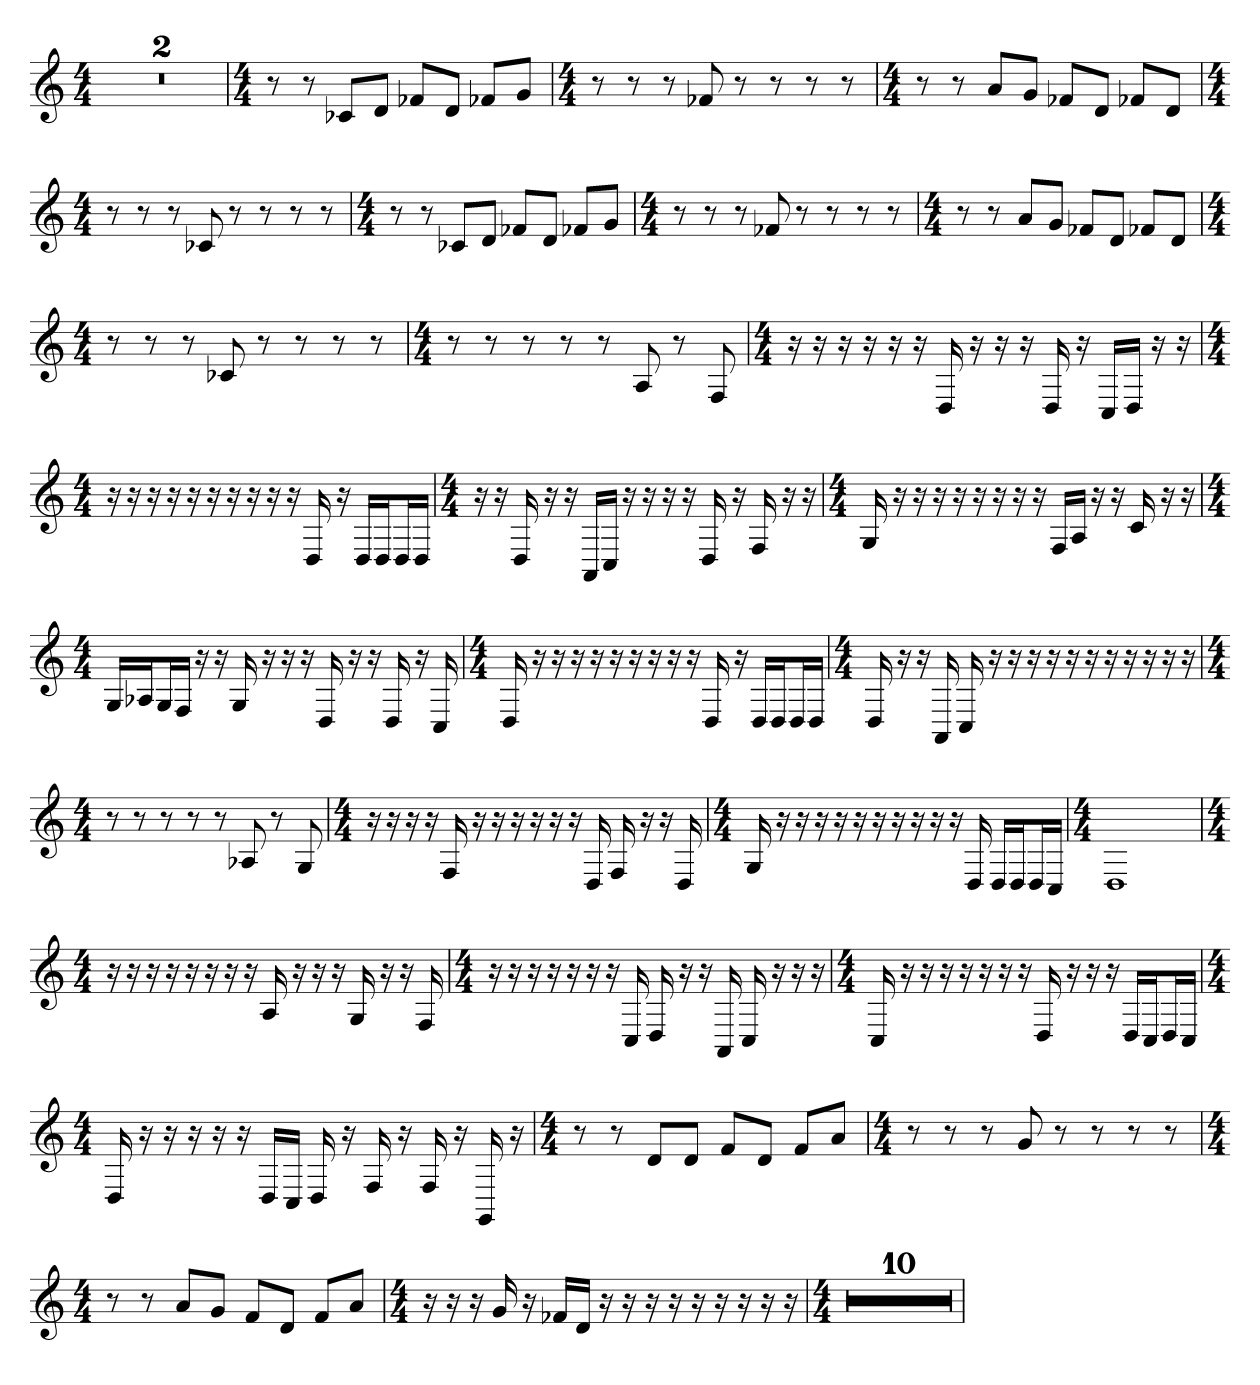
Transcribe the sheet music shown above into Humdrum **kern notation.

**kern
*part1
*staff1
*M4/4
=
1r
=
*M4/4
1r
=
*M4/4
8r
8r
8c-XL
8dJ
8f-XL
8dJ
8f-XL
8gJ
=
*M4/4
8r
8r
8r
8f-X
8r
8r
8r
8r
=
*M4/4
8r
8r
8aL
8gJ
8f-XL
8dJ
8f-XL
8dJ
=
*M4/4
8r
8r
8r
8c-X
8r
8r
8r
8r
=
*M4/4
8r
8r
8c-XL
8dJ
8f-XL
8dJ
8f-XL
8gJ
=
*M4/4
8r
8r
8r
8f-X
8r
8r
8r
8r
=
*M4/4
8r
8r
8aL
8gJ
8f-XL
8dJ
8f-XL
8dJ
=
*M4/4
8r
8r
8r
8c-X
8r
8r
8r
8r
=
*M4/4
8r
8r
8r
8r
8r
8A
8r
8F
=
*M4/4
16r
16r
16r
16r
16r
16r
16D
16r
16r
16r
16D
16r
16CLL
16DJJ
16r
16r
=
*M4/4
16r
16r
16r
16r
16r
16r
16r
16r
16r
16r
16D
16r
16DLL
16DJ
16DL
16DJJ
=
*M4/4
16r
16r
16D
16r
16r
16AALL
16CJJ
16r
16r
16r
16r
16D
16r
16F
16r
16r
=
*M4/4
16G
16r
16r
16r
16r
16r
16r
16r
16r
16FLL
16AJJ
16r
16r
16c
16r
16r
=
*M4/4
16GLL
16A-XJ
16GL
16FJJ
16r
16r
16G
16r
16r
16r
16D
16r
16r
16D
16r
16C
=
*M4/4
16D
16r
16r
16r
16r
16r
16r
16r
16r
16r
16D
16r
16DLL
16DJ
16DL
16DJJ
=
*M4/4
16D
16r
16r
16AA
16C
16r
16r
16r
16r
16r
16r
16r
16r
16r
16r
16r
=
*M4/4
8r
8r
8r
8r
8r
8A-X
8r
8G
=
*M4/4
16r
16r
16r
16r
16F
16r
16r
16r
16r
16r
16r
16D
16F
16r
16r
16D
=
*M4/4
16G
16r
16r
16r
16r
16r
16r
16r
16r
16r
16r
16D
16DLL
16DJ
16DL
16CJJ
=
*M4/4
1D
=
*M4/4
16r
16r
16r
16r
16r
16r
16r
16r
16A
16r
16r
16r
16G
16r
16r
16F
=
*M4/4
16r
16r
16r
16r
16r
16r
16r
16C
16D
16r
16r
16AA
16C
16r
16r
16r
=
*M4/4
16C
16r
16r
16r
16r
16r
16r
16r
16D
16r
16r
16r
16DLL
16CJ
16DL
16CJJ
=
*M4/4
16D
16r
16r
16r
16r
16r
16DLL
16CJJ
16D
16r
16F
16r
16F
16r
16GG
16r
=
*M4/4
8r
8r
8dL
8dJ
8fL
8dJ
8fL
8aJ
=
*M4/4
8r
8r
8r
8g
8r
8r
8r
8r
=
*M4/4
8r
8r
8aL
8gJ
8fL
8dJ
8fL
8aJ
=
*M4/4
16r
16r
16r
16g
16r
16f-XLL
16dJJ
16r
16r
16r
16r
16r
16r
16r
16r
16r
=
*M4/4
1r
=
*M4/4
1r
=
*M4/4
1r
=
*M4/4
1r
=
*M4/4
1r
=
*M4/4
1r
=
*M4/4
1r
=
*M4/4
1r
=
*M4/4
1r
=
*M4/4
1r
=
*-
